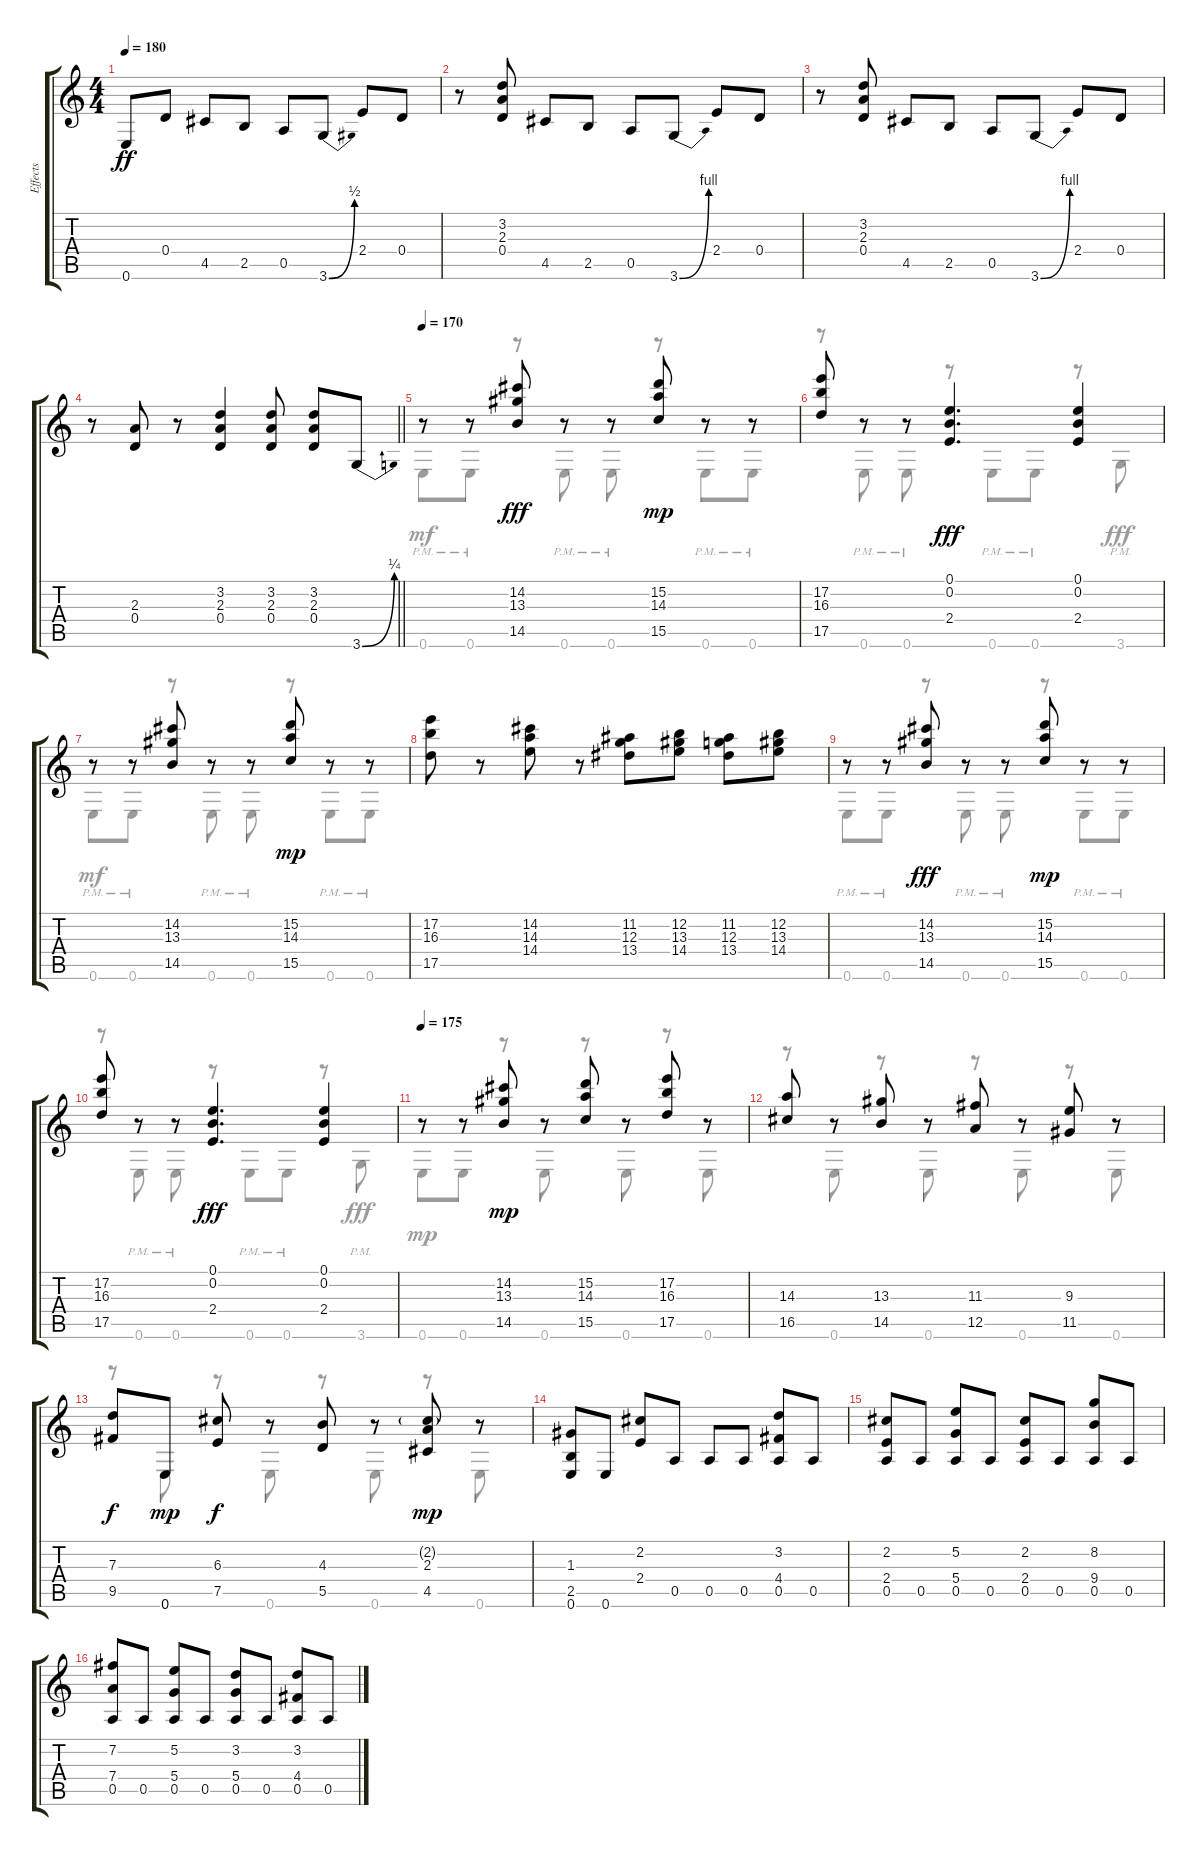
\track ("Effects" "Effects") {instrument distortionguitar}
\staff {score tabs}
\tuning (E4 B3 G3 D3 A2 E2) {hide}
\voice
\ts (4 4)
\tempo 180
\clef g2
\ks c
0.6.8{dy ff} 0.4.8 4.5.8 2.5.8 0.5.8 3.6{be (bend 0 0 60 2)}.8 2.4.8 0.4.8 |
r.8 (3.2 2.3 0.4).8 4.5.8 2.5.8 0.5.8 3.6{be (bend 0 0 60 4)}.8 2.4.8 0.4.8 |
r.8 (3.2 2.3 0.4).8 4.5.8 2.5.8 0.5.8 3.6{be (bend 0 0 60 4)}.8 2.4.8 0.4.8 |
\barLineRight lightlight
r.8 (2.3 0.4).8 r.8 (3.2 2.3 0.4).4 (3.2 2.3 0.4).8 (3.2 2.3 0.4).8 3.6{be (bend 0 0 60 1)}.8 |
\tempo 170
r.8 r.8 (14.2 13.3 14.5).8{dy fff} r.8 r.8 (15.2 14.3 15.5).8{dy mp} r.8 r.8 |
(17.2 16.3 17.5).8 r.8 r.8 (0.1 0.2 2.4).4{d dy fff} (0.1 0.2 2.4).4 |
r.8 r.8 (14.2 13.3 14.5).8 r.8 r.8 (15.2 14.3 15.5).8{dy mp} r.8 r.8 |
(17.2 16.3 17.5).8 r.8 (14.2 14.3 14.4).8 r.8 (11.2 12.3 13.4).8 (12.2 13.3 14.4).8 (11.2 12.3 13.4).8 (12.2 13.3 14.4).8 |
r.8 r.8 (14.2 13.3 14.5).8{dy fff} r.8 r.8 (15.2 14.3 15.5).8{dy mp} r.8 r.8 |
(17.2 16.3 17.5).8 r.8 r.8 (0.1 0.2 2.4).4{d dy fff} (0.1 0.2 2.4).4 |
\tempo 175
r.8 r.8 (14.2 13.3 14.5).8{dy mp} r.8 (15.2 14.3 15.5).8 r.8 (17.2 16.3 17.5).8 r.8 |
(14.3 16.5).8 r.8 (13.3 14.5).8 r.8 (11.3 12.5).8 r.8 (9.3 11.5).8 r.8 |
(7.3 9.5).8{dy f} 0.6.8{dy mp} (6.3 7.5).8{dy f} r.8 (4.3 5.5).8 r.8 (2.2{g} 2.3 4.5).8{dy mp} r.8 |
(1.3 2.5 0.6).8 0.6.8 (2.2 2.4).8 0.5.8 0.5.8 0.5.8 (3.2 4.4 0.5).8 0.5.8 |
(2.2 2.4 0.5).8 0.5.8 (5.2 5.4 0.5).8 0.5.8 (2.2 2.4 0.5).8 0.5.8 (8.2 9.4 0.5).8 0.5.8 |
(7.2 7.4 0.5).8 0.5.8 (5.2 5.4 0.5).8 0.5.8 (3.2 5.4 0.5).8 0.5.8 (3.2 4.4 0.5).8 0.5.8
\voice
\clef g2
\ottava regular
\simile none
\ks c
|
|
|
\barLineRight lightlight
|
0.6{pm}.8{dy mf} 0.6{pm}.8 r.8 0.6{pm}.8 0.6{pm}.8 r.8 0.6{pm}.8 0.6{pm}.8 |
r.8 0.6{pm}.8 0.6{pm}.8 r.8 0.6{pm}.8 0.6{pm}.8 r.8 3.6{pm}.8{dy fff} |
0.6{pm}.8{dy mf} 0.6{pm}.8 r.8 0.6{pm}.8 0.6{pm}.8 r.8 0.6{pm}.8 0.6{pm}.8 |
|
0.6{pm}.8 0.6{pm}.8 r.8 0.6{pm}.8 0.6{pm}.8 r.8 0.6{pm}.8 0.6{pm}.8 |
r.8 0.6{pm}.8 0.6{pm}.8 r.8 0.6{pm}.8 0.6{pm}.8 r.8 3.6{pm}.8{dy fff} |
0.6.8{dy mp} 0.6.8 r.8 0.6.8 r.8 0.6.8 r.8 0.6.8 |
r.8 0.6.8 r.8 0.6.8 r.8 0.6.8 r.8 0.6.8 |
r.8 0.6.8 r.8 0.6.8 r.8 0.6.8 r.8 0.6.8 |
|
|
